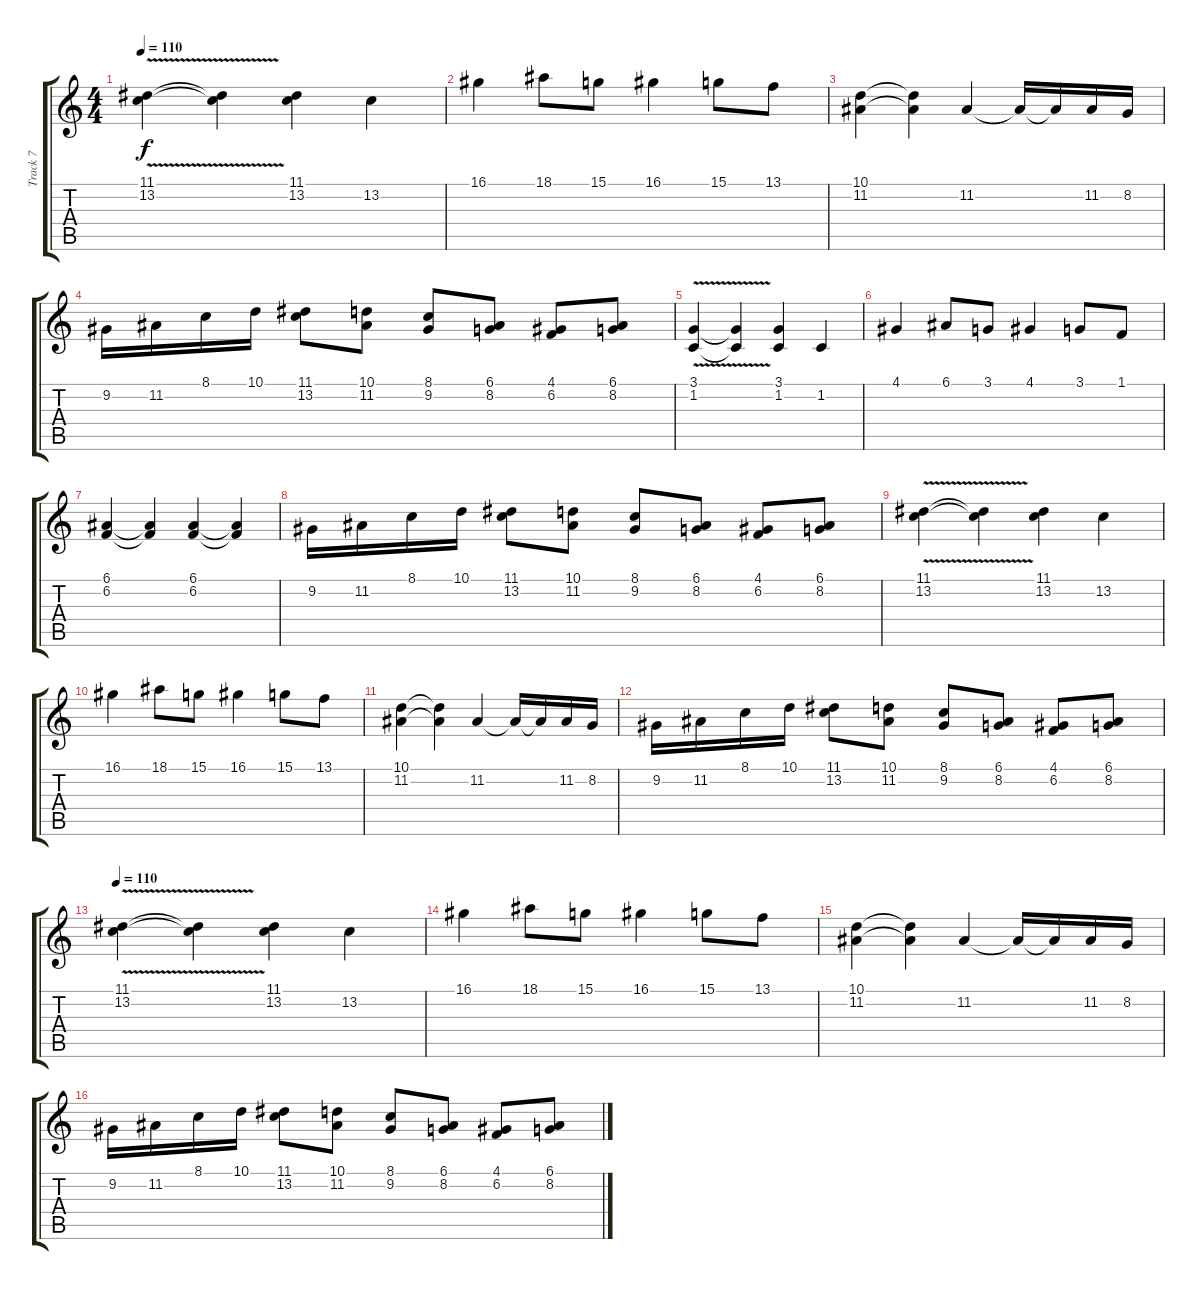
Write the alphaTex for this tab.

\track ("Track 7" "Track 7") {instrument stringensemble1}
\staff {score tabs}
\tuning (E4 B3 G3 D3 A2 E2) {hide}
\ts (4 4)
\tempo 110
\clef g2
\ks c
(11.1{v} 13.2).4{dy f} (11.1{t} 13.2{t}).4 (11.1 13.2).4 13.2.4 |
16.1.4 18.1.8 15.1.8 16.1.4 15.1.8 13.1.8 |
(10.1 11.2).4 (10.1{t} 11.2{t}).4 11.2.4 11.2{t}.16 11.2{t}.16 11.2.16 8.2.16 |
9.2.16 11.2.16 8.1.16 10.1.16 (11.1 13.2).8 (10.1 11.2).8 (8.1 9.2).8 (6.1 8.2).8 (4.1 6.2).8 (6.1 8.2).8 |
(3.1{v} 1.2{v}).4 (3.1{t} 1.2{t}).4 (3.1 1.2).4 1.2.4 |
4.1.4 6.1.8 3.1.8 4.1.4 3.1.8 1.1.8 |
(6.1 6.2).4 (6.1{t} 6.2{t}).4 (6.1 6.2).4 (6.1{t} 6.2{t}).4 |
9.2.16 11.2.16 8.1.16 10.1.16 (11.1 13.2).8 (10.1 11.2).8 (8.1 9.2).8 (6.1 8.2).8 (4.1 6.2).8 (6.1 8.2).8 |
(11.1{v} 13.2).4 (11.1{t} 13.2{t}).4 (11.1 13.2).4 13.2.4 |
16.1.4 18.1.8 15.1.8 16.1.4 15.1.8 13.1.8 |
(10.1 11.2).4 (10.1{t} 11.2{t}).4 11.2.4 11.2{t}.16 11.2{t}.16 11.2.16 8.2.16 |
9.2.16 11.2.16 8.1.16 10.1.16 (11.1 13.2).8 (10.1 11.2).8 (8.1 9.2).8 (6.1 8.2).8 (4.1 6.2).8 (6.1 8.2).8 |
\tempo 110
(11.1{v} 13.2).4 (11.1{t} 13.2{t}).4 (11.1 13.2).4 13.2.4 |
16.1.4 18.1.8 15.1.8 16.1.4 15.1.8 13.1.8 |
(10.1 11.2).4 (10.1{t} 11.2{t}).4 11.2.4 11.2{t}.16 11.2{t}.16 11.2.16 8.2.16 |
9.2.16 11.2.16 8.1.16 10.1.16 (11.1 13.2).8 (10.1 11.2).8 (8.1 9.2).8 (6.1 8.2).8 (4.1 6.2).8 (6.1 8.2).8
